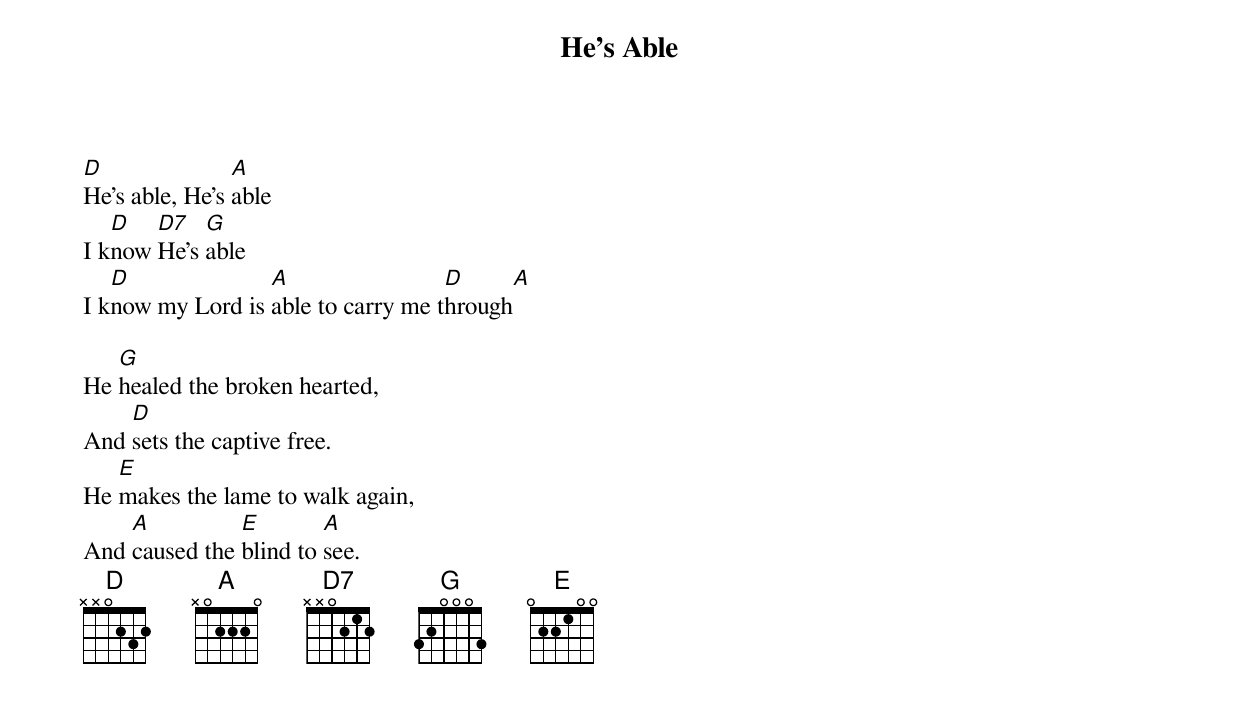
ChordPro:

{title: He's Able}


[D]He's able, He's [A]able
I k[D]now [D7]He's [G]able
I k[D]now my Lord is [A]able to carry me t[D]hrough[A]

He [G]healed the broken hearted,
And [D]sets the captive free.
He [E]makes the lame to walk again,
And [A]caused the [E]blind to [A]see.
